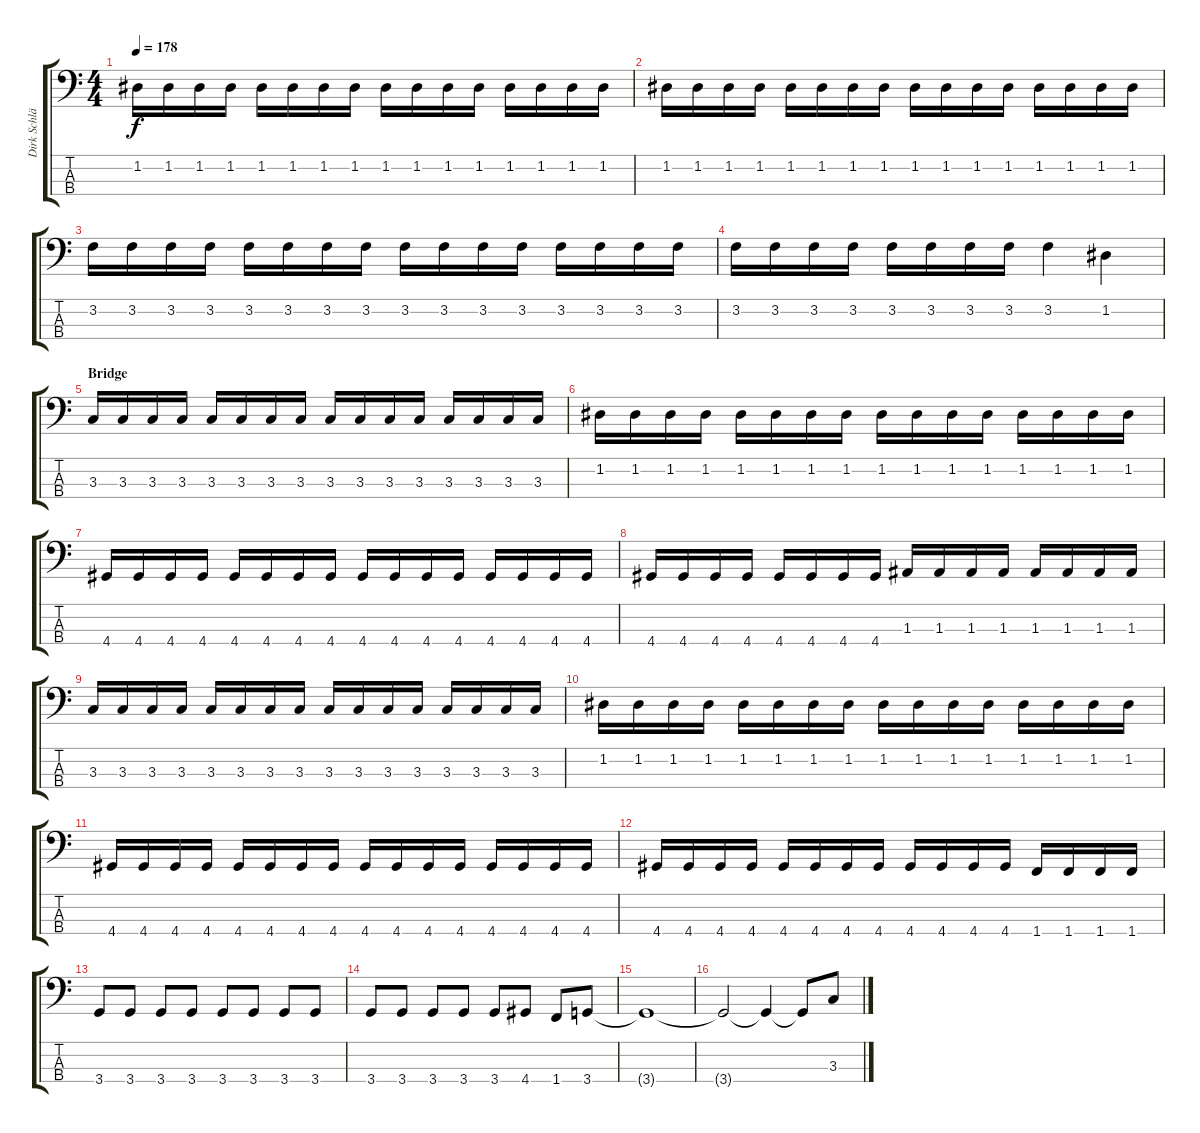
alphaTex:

\track ("Dirk Schlächter" "Dirk Schlä") {instrument electricbassfinger}
\staff {score tabs}
\tuning (G2 D2 A1 E1) {hide}
\ts (4 4)
\tempo 178
\clef f4
\ks c
1.2.16{dy f} 1.2.16 1.2.16 1.2.16 1.2.16 1.2.16 1.2.16 1.2.16 1.2.16 1.2.16 1.2.16 1.2.16 1.2.16 1.2.16 1.2.16 1.2.16 |
1.2.16 1.2.16 1.2.16 1.2.16 1.2.16 1.2.16 1.2.16 1.2.16 1.2.16 1.2.16 1.2.16 1.2.16 1.2.16 1.2.16 1.2.16 1.2.16 |
3.2.16 3.2.16 3.2.16 3.2.16 3.2.16 3.2.16 3.2.16 3.2.16 3.2.16 3.2.16 3.2.16 3.2.16 3.2.16 3.2.16 3.2.16 3.2.16 |
3.2.16 3.2.16 3.2.16 3.2.16 3.2.16 3.2.16 3.2.16 3.2.16 3.2.4 1.2.4 |
\section ("" "Bridge")
3.3.16 3.3.16 3.3.16 3.3.16 3.3.16 3.3.16 3.3.16 3.3.16 3.3.16 3.3.16 3.3.16 3.3.16 3.3.16 3.3.16 3.3.16 3.3.16 |
1.2.16 1.2.16 1.2.16 1.2.16 1.2.16 1.2.16 1.2.16 1.2.16 1.2.16 1.2.16 1.2.16 1.2.16 1.2.16 1.2.16 1.2.16 1.2.16 |
4.4.16 4.4.16 4.4.16 4.4.16 4.4.16 4.4.16 4.4.16 4.4.16 4.4.16 4.4.16 4.4.16 4.4.16 4.4.16 4.4.16 4.4.16 4.4.16 |
4.4.16 4.4.16 4.4.16 4.4.16 4.4.16 4.4.16 4.4.16 4.4.16 1.3.16 1.3.16 1.3.16 1.3.16 1.3.16 1.3.16 1.3.16 1.3.16 |
3.3.16 3.3.16 3.3.16 3.3.16 3.3.16 3.3.16 3.3.16 3.3.16 3.3.16 3.3.16 3.3.16 3.3.16 3.3.16 3.3.16 3.3.16 3.3.16 |
1.2.16 1.2.16 1.2.16 1.2.16 1.2.16 1.2.16 1.2.16 1.2.16 1.2.16 1.2.16 1.2.16 1.2.16 1.2.16 1.2.16 1.2.16 1.2.16 |
4.4.16 4.4.16 4.4.16 4.4.16 4.4.16 4.4.16 4.4.16 4.4.16 4.4.16 4.4.16 4.4.16 4.4.16 4.4.16 4.4.16 4.4.16 4.4.16 |
4.4.16 4.4.16 4.4.16 4.4.16 4.4.16 4.4.16 4.4.16 4.4.16 4.4.16 4.4.16 4.4.16 4.4.16 1.4.16 1.4.16 1.4.16 1.4.16 |
3.4.8 3.4.8 3.4.8 3.4.8 3.4.8 3.4.8 3.4.8 3.4.8 |
3.4.8 3.4.8 3.4.8 3.4.8 3.4.8 4.4.8 1.4.8 3.4.8 |
3.4{t}.1 |
3.4{t}.2 3.4{t}.4 3.4{t}.8 3.3.8
